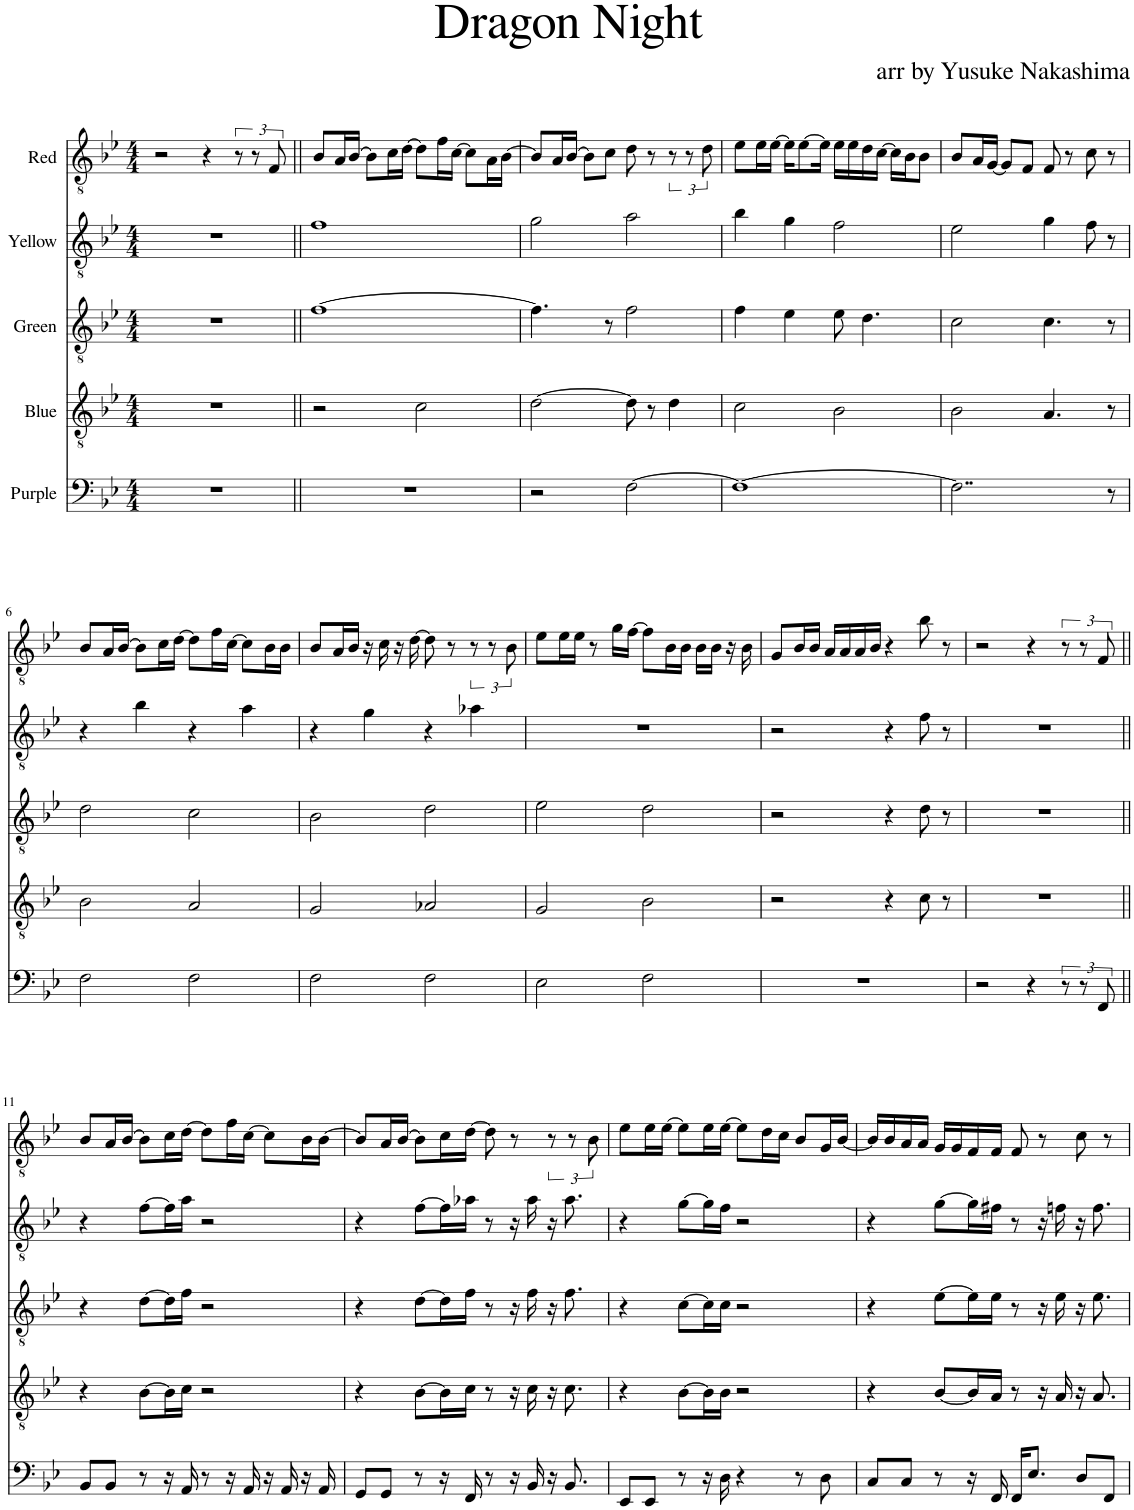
**kern	**kern	**kern	**kern	**kern	**text
*part5	*part4	*part3	*part2	*part1	*part1
*staff5	*staff4	*staff3	*staff2	*staff1	*staff1
*I"Purple	*I"Blue	*I"Green	*I"Yellow	*I"Red	*
*clefF4	*clefGv2	*clefGv2	*clefGv2	*clefGv2	*
*k[b-e-]	*k[b-e-]	*k[b-e-]	*k[b-e-]	*k[b-e-]	*
*M4/4	*M4/4	*M4/4	*M4/4	*M4/4	*
=1	=1	=1	=1	=1	=1
1r	1r	1r	1r	2r	.
.	.	.	.	4r	.
.	.	.	.	12r	.
.	.	.	.	12r	.
!	!	!	!	!	!LO:LY:b
.	.	.	.	12F/	.
=2||	=2||	=2||	=2||	=2||	=2||
!	!	!	!	!	!LO:LY:b
1r	2r	[1f	1f	8B-/L	.
.	.	.	.	16A/L	.
.	.	.	.	[16B-/JJ	.
.	.	.	.	8B-\L]	.
.	.	.	.	16c\L	.
.	.	.	.	[16d\JJ	.
.	2c\	.	.	8d\L]	.
.	.	.	.	16f\L	.
.	.	.	.	[16c\JJ	.
.	.	.	.	8c\L]	.
.	.	.	.	16A\L	.
.	.	.	.	[16B-\JJ	.
=3	=3	=3	=3	=3	=3
2r	[2d\	4.f\]	2g\	8B-/L]	.
.	.	.	.	16A/L	.
.	.	.	.	[16B-/JJ	.
.	.	.	.	8B-\L]	.
.	.	8r	.	8c\J	.
[2F\	8d\]	2f\	2a\	8d\	.
.	8r	.	.	8r	.
.	4d\	.	.	12r	.
.	.	.	.	12r	.
.	.	.	.	12d\	.
=4	=4	=4	=4	=4	=4
1F_	2c\	4f\	4b-\	8e-\L	.
.	.	.	.	16e-\L	.
.	.	.	.	[16e-\JJ	.
.	.	4e-\	4g\	16e-\KL]	.
.	.	.	.	[8e-\	.
.	.	.	.	16e-\Jk]	.
.	2B-\	8e-\	2f\	16e-\LL	.
.	.	.	.	16e-\	.
.	.	4.d\	.	16d\	.
.	.	.	.	[16c\JJ	.
.	.	.	.	16c\LL]	.
.	.	.	.	16B-\J	.
.	.	.	.	8B-\J	.
=5	=5	=5	=5	=5	=5
2..F\]	2B-\	2c\	2e-\	8B-/L	.
.	.	.	.	16A/L	.
.	.	.	.	[16G/JJ	.
.	.	.	.	8G/L]	.
.	.	.	.	8F/J	.
.	4.A/	4.c\	4g\	8F/	.
.	.	.	.	8r	.
.	.	.	8f\	8c\	.
8r	8r	8r	8r	8r	.
!!LO:LB:g=z
=6	=6	=6	=6	=6	=6
2F\	2B-\	2d\	4r	8B-/L	.
.	.	.	.	16A/L	.
.	.	.	.	[16B-/JJ	.
.	.	.	4b-\	8B-\L]	.
.	.	.	.	16c\L	.
.	.	.	.	[16d\JJ	.
2F\	2A/	2c\	4r	8d\L]	.
.	.	.	.	16f\L	.
.	.	.	.	[16c\JJ	.
.	.	.	4a\	8c\L]	.
.	.	.	.	16B-\L	.
.	.	.	.	16B-\JJ	.
=7	=7	=7	=7	=7	=7
2F\	2G/	2B-\	4r	8B-/L	.
.	.	.	.	16A/L	.
.	.	.	.	16B-/JJ	.
.	.	.	4g\	16r	.
.	.	.	.	16c\	.
.	.	.	.	16r	.
.	.	.	.	[16d\	.
2F\	2A-X/	2d\	4r	8d\]	.
.	.	.	.	8r	.
.	.	.	4a-X\	12r	.
.	.	.	.	12r	.
.	.	.	.	12B-\	.
=8	=8	=8	=8	=8	=8
2E-\	2G/	2e-\	1r	8e-\L	.
.	.	.	.	16e-\L	.
.	.	.	.	16e-\JJ	.
.	.	.	.	8r	.
.	.	.	.	16g\LL	.
.	.	.	.	[16f\JJ	.
2F\	2B-\	2d\	.	8f\L]	.
.	.	.	.	16B-\L	.
.	.	.	.	16B-\JJ	.
.	.	.	.	16B-\LL	.
.	.	.	.	16B-\JJ	.
.	.	.	.	16r	.
.	.	.	.	16B-\	.
=9	=9	=9	=9	=9	=9
1r	2r	2r	2r	8G/L	.
.	.	.	.	16B-/L	.
.	.	.	.	16B-/JJ	.
.	.	.	.	16A/LL	.
.	.	.	.	16A/	.
.	.	.	.	16A/	.
.	.	.	.	16B-/JJ	.
.	4r	4r	4r	4r	.
.	8c\	8d\	8f\	8b-\	.
.	8r	8r	8r	8r	.
=10	=10	=10	=10	=10	=10
2r	1r	1r	1r	2r	.
4r	.	.	.	4r	.
12r	.	.	.	12r	.
12r	.	.	.	12r	.
12FF/	.	.	.	12F/	.
!!LO:LB:g=z
=11||	=11||	=11||	=11||	=11||	=11||
8BB-/L	4r	4r	4r	8B-/L	.
8BB-/J	.	.	.	16A/L	.
.	.	.	.	[16B-/JJ	.
8r	[8B-\L	[8d\L	[8f\L	8B-\L]	.
16r	16B-\L]	16d\L]	16f\L]	16c\L	.
16AA/	16c\JJ	16f\JJ	16a\JJ	[16d\JJ	.
8r	2r	2r	2r	8d\L]	.
16r	.	.	.	16f\L	.
16AA/	.	.	.	[16c\JJ	.
16r	.	.	.	8c\L]	.
16AA/	.	.	.	.	.
16r	.	.	.	16B-\L	.
16AA/	.	.	.	[16B-\JJ	.
=12	=12	=12	=12	=12	=12
8GG/L	4r	4r	4r	8B-/L]	.
8GG/J	.	.	.	16A/L	.
.	.	.	.	[16B-/JJ	.
8r	[8B-\L	[8d\L	[8f\L	8B-\L]	.
16r	16B-\L]	16d\L]	16f\L]	16c\L	.
16FF/	16c\JJ	16f\JJ	16a-X\JJ	[16d\JJ	.
8r	8r	8r	8r	8d\]	.
16r	16r	16r	16r	8r	.
16BB-/	16c\	16f\	16a-\	.	.
16r	16r	16r	16r	12r	.
8.BB-/	8.c\	8.f\	8.a-\	.	.
.	.	.	.	12r	.
.	.	.	.	12B-\	.
=13	=13	=13	=13	=13	=13
8EE-/L	4r	4r	4r	8e-\L	.
8EE-/J	.	.	.	16e-\L	.
.	.	.	.	[16e-\JJ	.
8r	[8B-\L	[8c\L	[8g\L	8e-\L]	.
16r	16B-\L]	16c\L]	16g\L]	16e-\L	.
16D\	16B-\JJ	16c\JJ	16f\JJ	[16e-\JJ	.
4r	2r	2r	2r	8e-\L]	.
.	.	.	.	16d\L	.
.	.	.	.	16c\JJ	.
8r	.	.	.	8B-/L	.
8D\	.	.	.	16G/L	.
.	.	.	.	[16B-/JJ	.
=14	=14	=14	=14	=14	=14
8C/L	4r	4r	4r	16B-/LL]	.
.	.	.	.	16B-/	.
8C/J	.	.	.	16A/	.
.	.	.	.	16A/JJ	.
8r	[8B-/L	[8e-\L	[8g\L	16G/LL	.
.	.	.	.	16G/	.
16r	16B-/L]	16e-\L]	16g\L]	16F/	.
16FF/	16A/JJ	16e-\JJ	16f#X\JJ	16F/JJ	.
16FF/KL	8r	8r	8r	8F/	.
8.E-/J	.	.	.	.	.
.	16r	16r	16r	8r	.
.	16A/	16e-\	16fn\	.	.
8D/L	16r	16r	16r	8c\	.
.	8.A/	8.e-\	8.f\	.	.
8FF/J	.	.	.	8r	.
=	=	=	=	=	=
*-	*-	*-	*-	*-	*-
